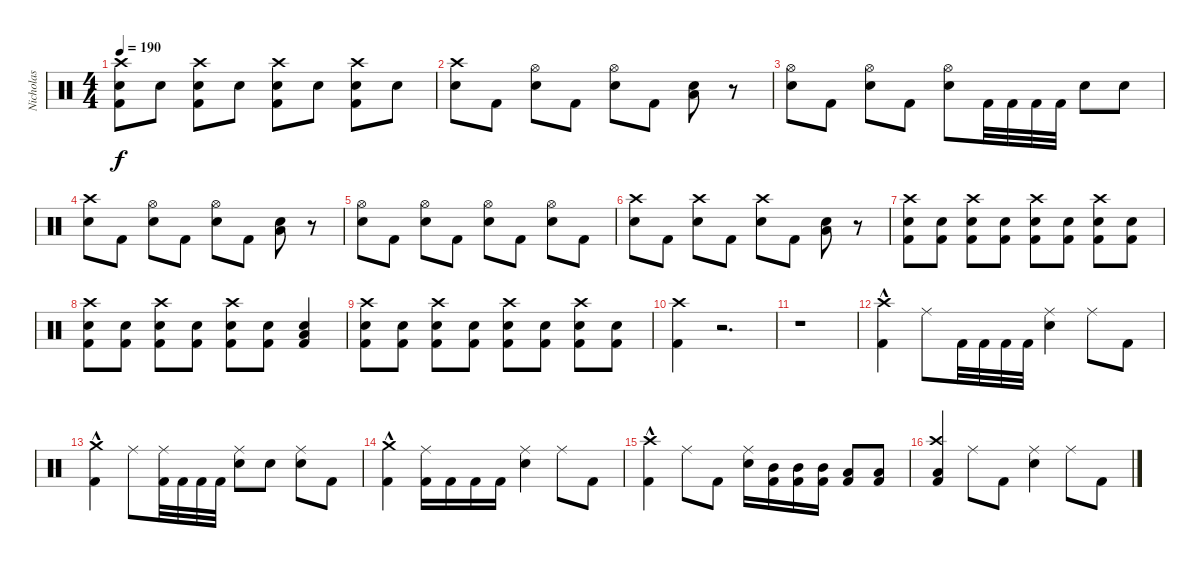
\track ("Nicholas" "Nicholas") {instrument percussion}
\staff {score}
\articulation defaults
\ts (4 4)
\tempo 190
\clef neutral
\ks c
("Kick (hit) 2" "Snare (hit) 2" "Crash high (hit)").8{dy f} "Snare (hit) 2".8 ("Kick (hit) 2" "Snare (hit) 2" "Crash high (hit)").8 "Snare (hit) 2".8 ("Kick (hit) 2" "Snare (hit) 2" "Crash high (hit)").8 "Snare (hit) 2".8 ("Kick (hit) 2" "Snare (hit) 2" "Crash high (hit)").8 "Snare (hit) 2".8 |
("Snare (hit) 2" "Crash high (hit)").8 "Kick (hit) 2".8 ("Snare (hit) 2" "Hi-Hat (open)").8 "Kick (hit) 2".8 ("Snare (hit) 2" "Hi-Hat (open)").8 "Kick (hit) 2".8 ("Snare (hit) 2" "Low Tom (hit)").8 r.8 |
("Snare (hit) 2" "Hi-Hat (open)").8 "Kick (hit) 2".8 ("Snare (hit) 2" "Hi-Hat (open)").8 "Kick (hit) 2".8 ("Snare (hit) 2" "Hi-Hat (open)").8 "Kick (hit) 2".32 "Kick (hit) 2".32 "Kick (hit) 2".32 "Kick (hit) 2".32 "Snare (hit) 2".8 "Snare (hit) 2".8 |
("Snare (hit) 2" "Crash high (hit)").8 "Kick (hit) 2".8 ("Snare (hit) 2" "Hi-Hat (open)").8 "Kick (hit) 2".8 ("Snare (hit) 2" "Hi-Hat (open)").8 "Kick (hit) 2".8 ("Snare (hit) 2" "Low Tom (hit)").8 r.8 |
("Snare (hit) 2" "Hi-Hat (open)").8 "Kick (hit) 2".8 ("Snare (hit) 2" "Hi-Hat (open)").8 "Kick (hit) 2".8 ("Snare (hit) 2" "Hi-Hat (open)").8 "Kick (hit) 2".8 ("Snare (hit) 2" "Hi-Hat (open)").8 "Kick (hit) 2".8 |
("Snare (hit) 2" "Crash high (hit)").8 "Kick (hit) 2".8 ("Snare (hit) 2" "Crash high (hit)").8 "Kick (hit) 2".8 ("Snare (hit) 2" "Crash high (hit)").8 "Kick (hit) 2".8 ("Snare (hit) 2" "Low Tom (hit)").8 r.8 |
("Kick (hit) 2" "Snare (hit) 2" "Crash high (hit)").8 ("Kick (hit) 2" "Snare (hit) 2").8 ("Kick (hit) 2" "Snare (hit) 2" "Crash high (hit)").8 ("Kick (hit) 2" "Snare (hit) 2").8 ("Kick (hit) 2" "Snare (hit) 2" "Crash high (hit)").8 ("Kick (hit) 2" "Snare (hit) 2").8 ("Kick (hit) 2" "Snare (hit) 2" "Crash high (hit)").8 ("Kick (hit) 2" "Snare (hit) 2").8 |
("Kick (hit) 2" "Snare (hit) 2" "Crash high (hit)").8 ("Kick (hit) 2" "Snare (hit) 2").8 ("Kick (hit) 2" "Snare (hit) 2" "Crash high (hit)").8 ("Kick (hit) 2" "Snare (hit) 2").8 ("Kick (hit) 2" "Snare (hit) 2" "Crash high (hit)").8 ("Kick (hit) 2" "Snare (hit) 2").8 ("Kick (hit) 2" "Snare (hit) 2" "Low Tom (hit)").4 |
("Kick (hit) 2" "Snare (hit) 2" "Crash high (hit)").8 ("Kick (hit) 2" "Snare (hit) 2").8 ("Kick (hit) 2" "Snare (hit) 2" "Crash high (hit)").8 ("Kick (hit) 2" "Snare (hit) 2").8 ("Kick (hit) 2" "Snare (hit) 2" "Crash high (hit)").8 ("Kick (hit) 2" "Snare (hit) 2").8 ("Kick (hit) 2" "Snare (hit) 2" "Crash high (hit)").8 ("Kick (hit) 2" "Snare (hit) 2").8 |
("Kick (hit) 2" "Crash high (hit)").4 r.2{d} |
r.1 |
("Kick (hit) 2"{hac} "Crash high (hit)").4 "Ride (middle)".8 "Kick (hit) 2".32 "Kick (hit) 2".32 "Kick (hit) 2".32 "Kick (hit) 2".32 ("Snare (hit) 2" "Ride (middle)").4 "Ride (middle)".8 "Kick (hit) 2".8 |
("Kick (hit) 2"{hac} "Crash medium (hit)").4 "Ride (middle)".8 ("Kick (hit) 2" "Ride (middle)").32 "Kick (hit) 2".32 "Kick (hit) 2".32 "Kick (hit) 2".32 ("Snare (hit) 2" "Ride (middle)").8 "Snare (hit) 2".8 ("Snare (hit) 2" "Ride (middle)").8 "Kick (hit) 2".8 |
("Kick (hit) 2"{hac} "Crash medium (hit)").4 ("Kick (hit) 2" "Ride (middle)").16 "Kick (hit) 2".16 "Kick (hit) 2".16 "Kick (hit) 2".16 ("Snare (hit) 2" "Ride (middle)").4 "Ride (middle)".8 "Kick (hit) 2".8 |
("Kick (hit) 2"{hac} "Crash high (hit)").4 "Ride (middle)".8 "Kick (hit) 2".8 ("Snare (hit) 2" "Ride (middle)").16 ("Kick (hit) 2" "Mid Tom (hit)").16 ("Kick (hit) 2" "Mid Tom (hit)").16 ("Kick (hit) 2" "Mid Tom (hit)").16 ("Kick (hit) 2" "Low Tom (hit)").8 ("Kick (hit) 2" "Low Tom (hit)").8 |
("Kick (hit) 2" "Low Tom (hit)" "Crash high (hit)").4 "Ride (middle)".8 "Kick (hit) 2".8 ("Snare (hit) 2" "Ride (middle)").4 "Ride (middle)".8 "Kick (hit) 2".8
